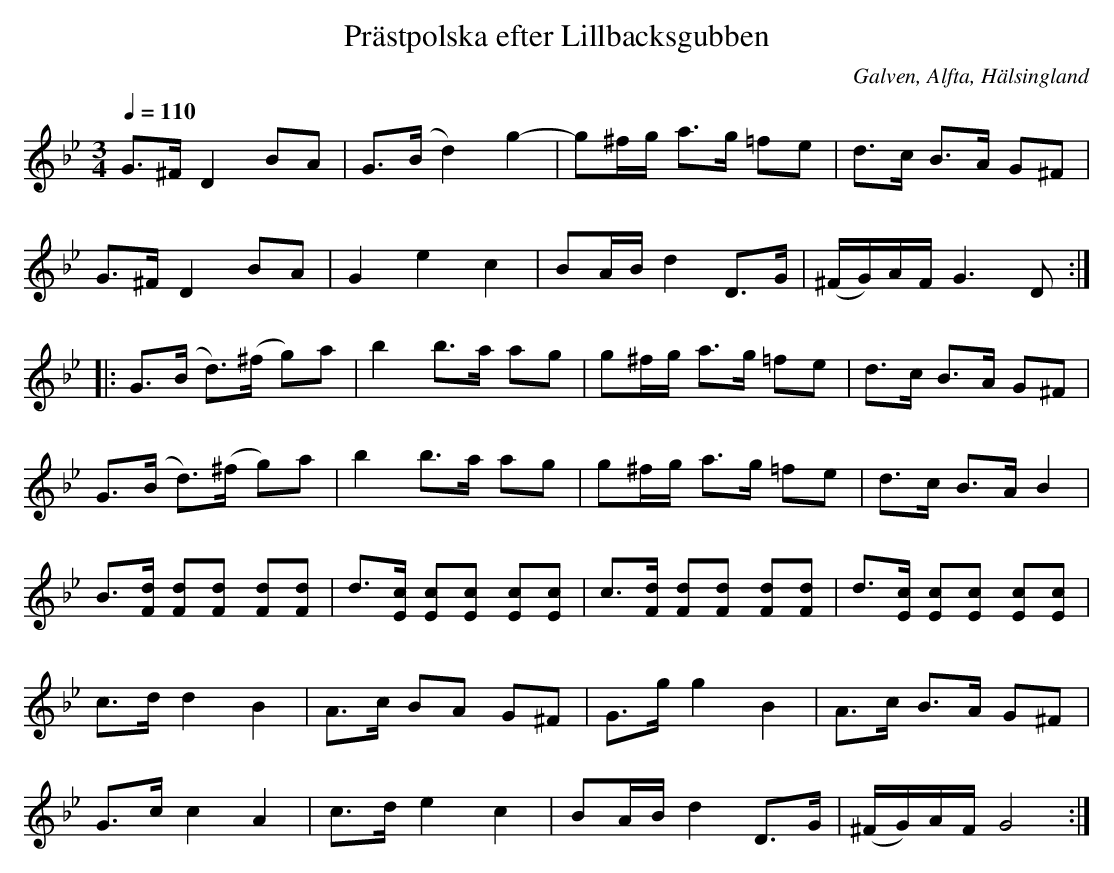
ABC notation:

X:1
T:Prästpolska efter Lillbacksgubben
O:Galven, Alfta, Hälsingland
M:3/4
L:1/8
Q:1/4=110
K:Gm
G>^F   D2       BA         | G>(B   d2)      g2-       | g^f/g/ a>g =fe | d>c         B>A G^F  |
G>^F   D2       BA         | G2     e2       c2           | BA/B/  d2 D>G  | (^F/G/)A/F/ G3 D    ::
G>(B   d>)(^f   g)a        | b2     b>a      ag         | g^f/g/ a>g =fe | d>c         B>A G^F  |
G>(B   d>)(^f   g)a        | b2     b>a      ag         | g^f/g/ a>g =fe | d>c         B>A B2   |
B>[Fd] [Fd][Fd] [Fd][Fd] | d>[Ec] [Ec][Ec] [Ec][Ec] | \
c>[Fd] [Fd][Fd] [Fd][Fd] | d>[Ec] [Ec][Ec] [Ec][Ec] |
c>d    d2       B2           | A>c    BA       G^F       | G>g    g2 B2     | A>c         B>A G^F  |
G>c    c2       A2           | c>d    e2       c2        | BA/B/  d2 D>G   | (^F/G/)A/F/ G4      :|
